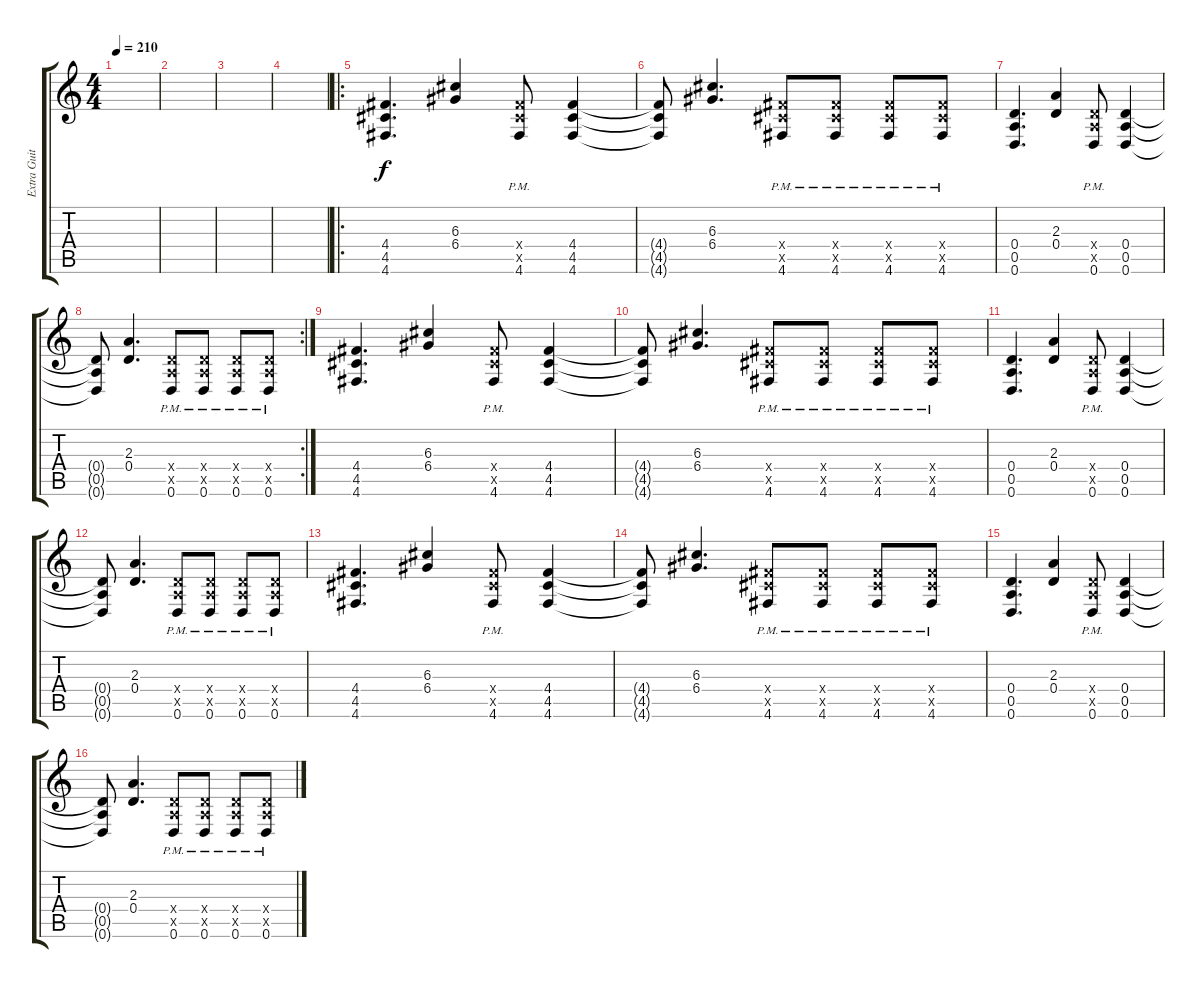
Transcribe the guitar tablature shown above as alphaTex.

\track ("Extra Guitar" "Extra Guit") {instrument distortionguitar}
\staff {score tabs}
\tuning (E4 B3 G3 D3 A2 D2) {hide}
\ts (4 4)
\tempo 210
\clef g2
\ks c
|
|
|
|
\ro
(4.4 4.5 4.6).4{d} (6.3 6.4).4 (4.4{pm x} 4.5{pm x} 4.6{pm}).8 (4.4 4.5 4.6).4 |
(4.4{t} 4.5{t} 4.6{t}).8 (6.3 6.4).4{d} (4.4{pm x} 4.5{pm x} 4.6{pm}).8 (4.4{pm x} 4.5{pm x} 4.6{pm}).8 (4.4{pm x} 4.5{pm x} 4.6{pm}).8 (4.4{pm x} 4.5{pm x} 4.6{pm}).8 |
(0.4 0.5 0.6).4{d} (2.3 0.4).4 (0.4{pm x} 0.5{pm x} 0.6{pm}).8 (0.4 0.5 0.6).4 |
\rc 2
(0.4{t} 0.5{t} 0.6{t}).8 (2.3 0.4).4{d} (0.4{pm x} 0.5{pm x} 0.6{pm}).8 (0.4{pm x} 0.5{pm x} 0.6{pm}).8 (0.4{pm x} 0.5{pm x} 0.6{pm}).8 (0.4{pm x} 0.5{pm x} 0.6{pm}).8 |
(4.4 4.5 4.6).4{d} (6.3 6.4).4 (4.4{pm x} 4.5{pm x} 4.6{pm}).8 (4.4 4.5 4.6).4 |
(4.4{t} 4.5{t} 4.6{t}).8 (6.3 6.4).4{d} (4.4{pm x} 4.5{pm x} 4.6{pm}).8 (4.4{pm x} 4.5{pm x} 4.6{pm}).8 (4.4{pm x} 4.5{pm x} 4.6{pm}).8 (4.4{pm x} 4.5{pm x} 4.6{pm}).8 |
(0.4 0.5 0.6).4{d} (2.3 0.4).4 (0.4{pm x} 0.5{pm x} 0.6{pm}).8 (0.4 0.5 0.6).4 |
(0.4{t} 0.5{t} 0.6{t}).8 (2.3 0.4).4{d} (0.4{pm x} 0.5{pm x} 0.6{pm}).8 (0.4{pm x} 0.5{pm x} 0.6{pm}).8 (0.4{pm x} 0.5{pm x} 0.6{pm}).8 (0.4{pm x} 0.5{pm x} 0.6{pm}).8 |
(4.4 4.5 4.6).4{d} (6.3 6.4).4 (4.4{pm x} 4.5{pm x} 4.6{pm}).8 (4.4 4.5 4.6).4 |
(4.4{t} 4.5{t} 4.6{t}).8 (6.3 6.4).4{d} (4.4{pm x} 4.5{pm x} 4.6{pm}).8 (4.4{pm x} 4.5{pm x} 4.6{pm}).8 (4.4{pm x} 4.5{pm x} 4.6{pm}).8 (4.4{pm x} 4.5{pm x} 4.6{pm}).8 |
(0.4 0.5 0.6).4{d} (2.3 0.4).4 (0.4{pm x} 0.5{pm x} 0.6{pm}).8 (0.4 0.5 0.6).4 |
(0.4{t} 0.5{t} 0.6{t}).8 (2.3 0.4).4{d} (0.4{pm x} 0.5{pm x} 0.6{pm}).8 (0.4{pm x} 0.5{pm x} 0.6{pm}).8 (0.4{pm x} 0.5{pm x} 0.6{pm}).8 (0.4{pm x} 0.5{pm x} 0.6{pm}).8
